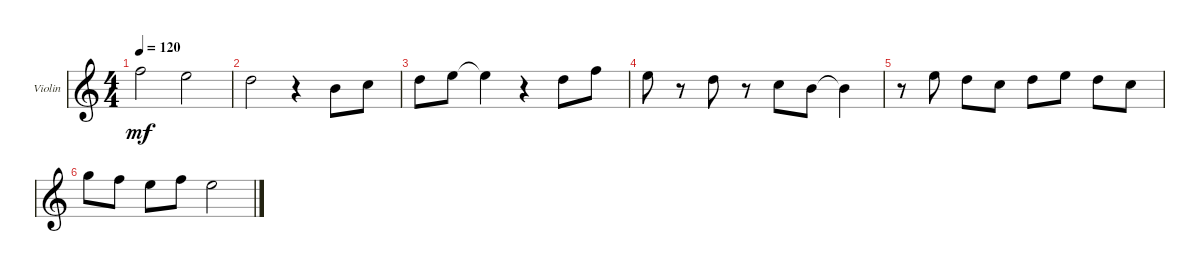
\defaultSystemsLayout 4
\bracketExtendMode groupsimilarinstruments
\firstSystemTrackNameOrientation horizontal
\otherSystemsTrackNameOrientation horizontal
\track ("Violin" "Violin") {instrument violin}
\staff {score}
\tuning (E5 A4 D4 G3)
\ts (4 4)
\tempo 120
\clef g2
\ks c
1.1.2{dy mf instrument violin} 7.2.2 |
5.2.2 r.4 2.2.8 3.2.8 |
5.2.8 7.2.8 7.2{t}.4 r.4 12.3.8 15.3.8 |
14.3.8 r.8 12.3.8 r.8 10.3.8 9.3.8 9.3{t}.4 |
r.8 14.3.8 12.3.8 10.3.8 12.3.8 14.3.8 12.3.8 10.3.8 |
17.3.8 15.3.8 14.3.8 15.3.8 14.3.2
